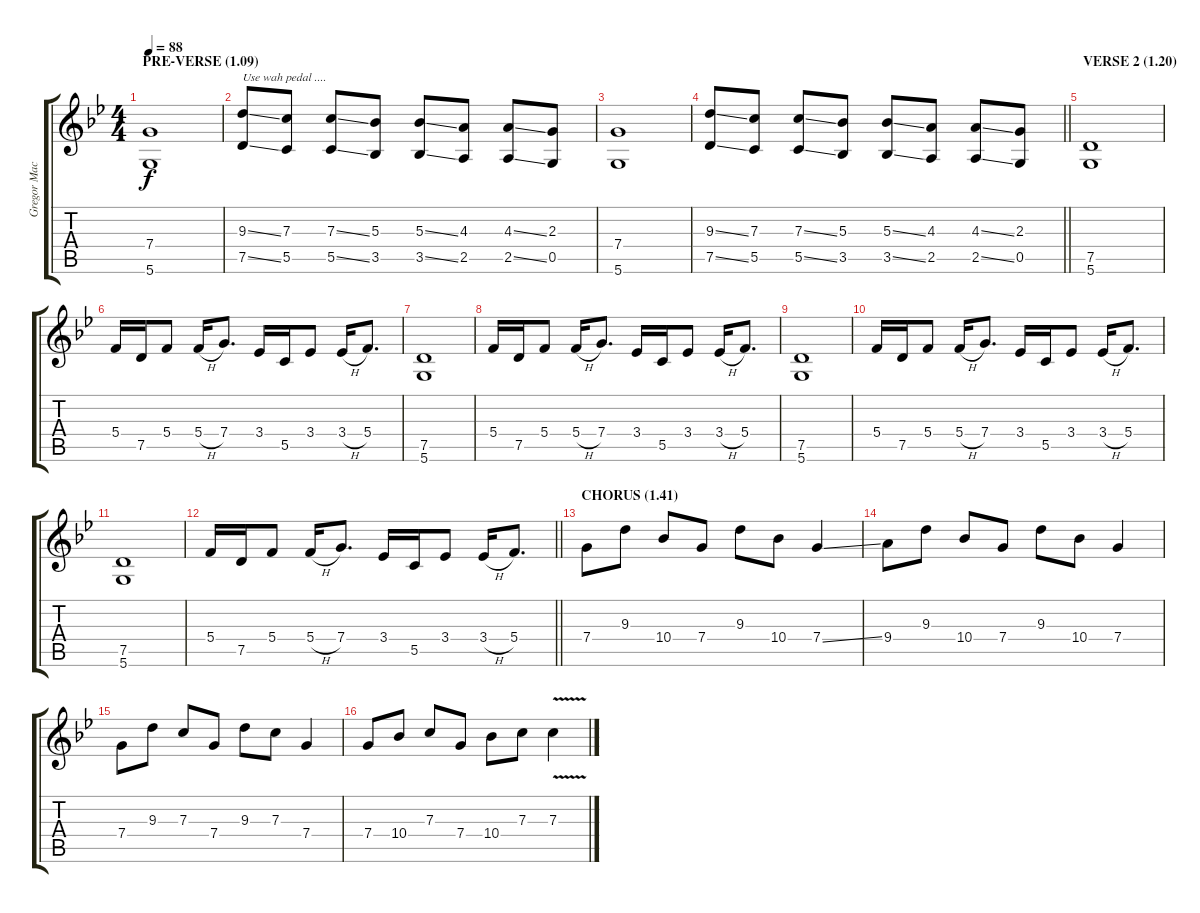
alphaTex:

\track ("Gregor Mackintosh" "Gregor Mac") {instrument distortionguitar}
\staff {score tabs}
\tuning (D4 A3 F3 C3 G2 D2) {hide}
\ts (4 4)
\section ("" "PRE-VERSE (1.09)")
\tempo 88
\clef g2
\ks bb
(7.4 5.6).1{dy f} |
(9.3{ss} 7.5{ss}).8{txt "Use wah pedal ...."} (7.3 5.5).8 (7.3{ss} 5.5{ss}).8 (5.3 3.5).8 (5.3{ss} 3.5{ss}).8 (4.3 2.5).8 (4.3{ss} 2.5{ss}).8 (2.3 0.5).8 |
(7.4 5.6).1 |
\barLineRight lightlight
(9.3{ss} 7.5{ss}).8 (7.3 5.5).8 (7.3{ss} 5.5{ss}).8 (5.3 3.5).8 (5.3{ss} 3.5{ss}).8 (4.3 2.5).8 (4.3{ss} 2.5{ss}).8 (2.3 0.5).8 |
\section ("" "VERSE 2 (1.20)")
(7.5 5.6).1 |
5.4.16 7.5.16 5.4.8 5.4{h}.16 7.4.8{d} 3.4.16 5.5.16 3.4.8 3.4{h}.16 5.4.8{d} |
(7.5 5.6).1 |
5.4.16 7.5.16 5.4.8 5.4{h}.16 7.4.8{d} 3.4.16 5.5.16 3.4.8 3.4{h}.16 5.4.8{d} |
(7.5 5.6).1 |
5.4.16 7.5.16 5.4.8 5.4{h}.16 7.4.8{d} 3.4.16 5.5.16 3.4.8 3.4{h}.16 5.4.8{d} |
(7.5 5.6).1 |
\barLineRight lightlight
5.4.16 7.5.16 5.4.8 5.4{h}.16 7.4.8{d} 3.4.16 5.5.16 3.4.8 3.4{h}.16 5.4.8{d} |
\section ("" "CHORUS (1.41)")
7.4.8 9.3.8 10.4.8 7.4.8 9.3.8 10.4.8 7.4{ss}.4 |
9.4.8 9.3.8 10.4.8 7.4.8 9.3.8 10.4.8 7.4.4 |
7.4.8 9.3.8 7.3.8 7.4.8 9.3.8 7.3.8 7.4.4 |
7.4.8 10.4.8 7.3.8 7.4.8 10.4.8 7.3.8 7.3{v}.4
